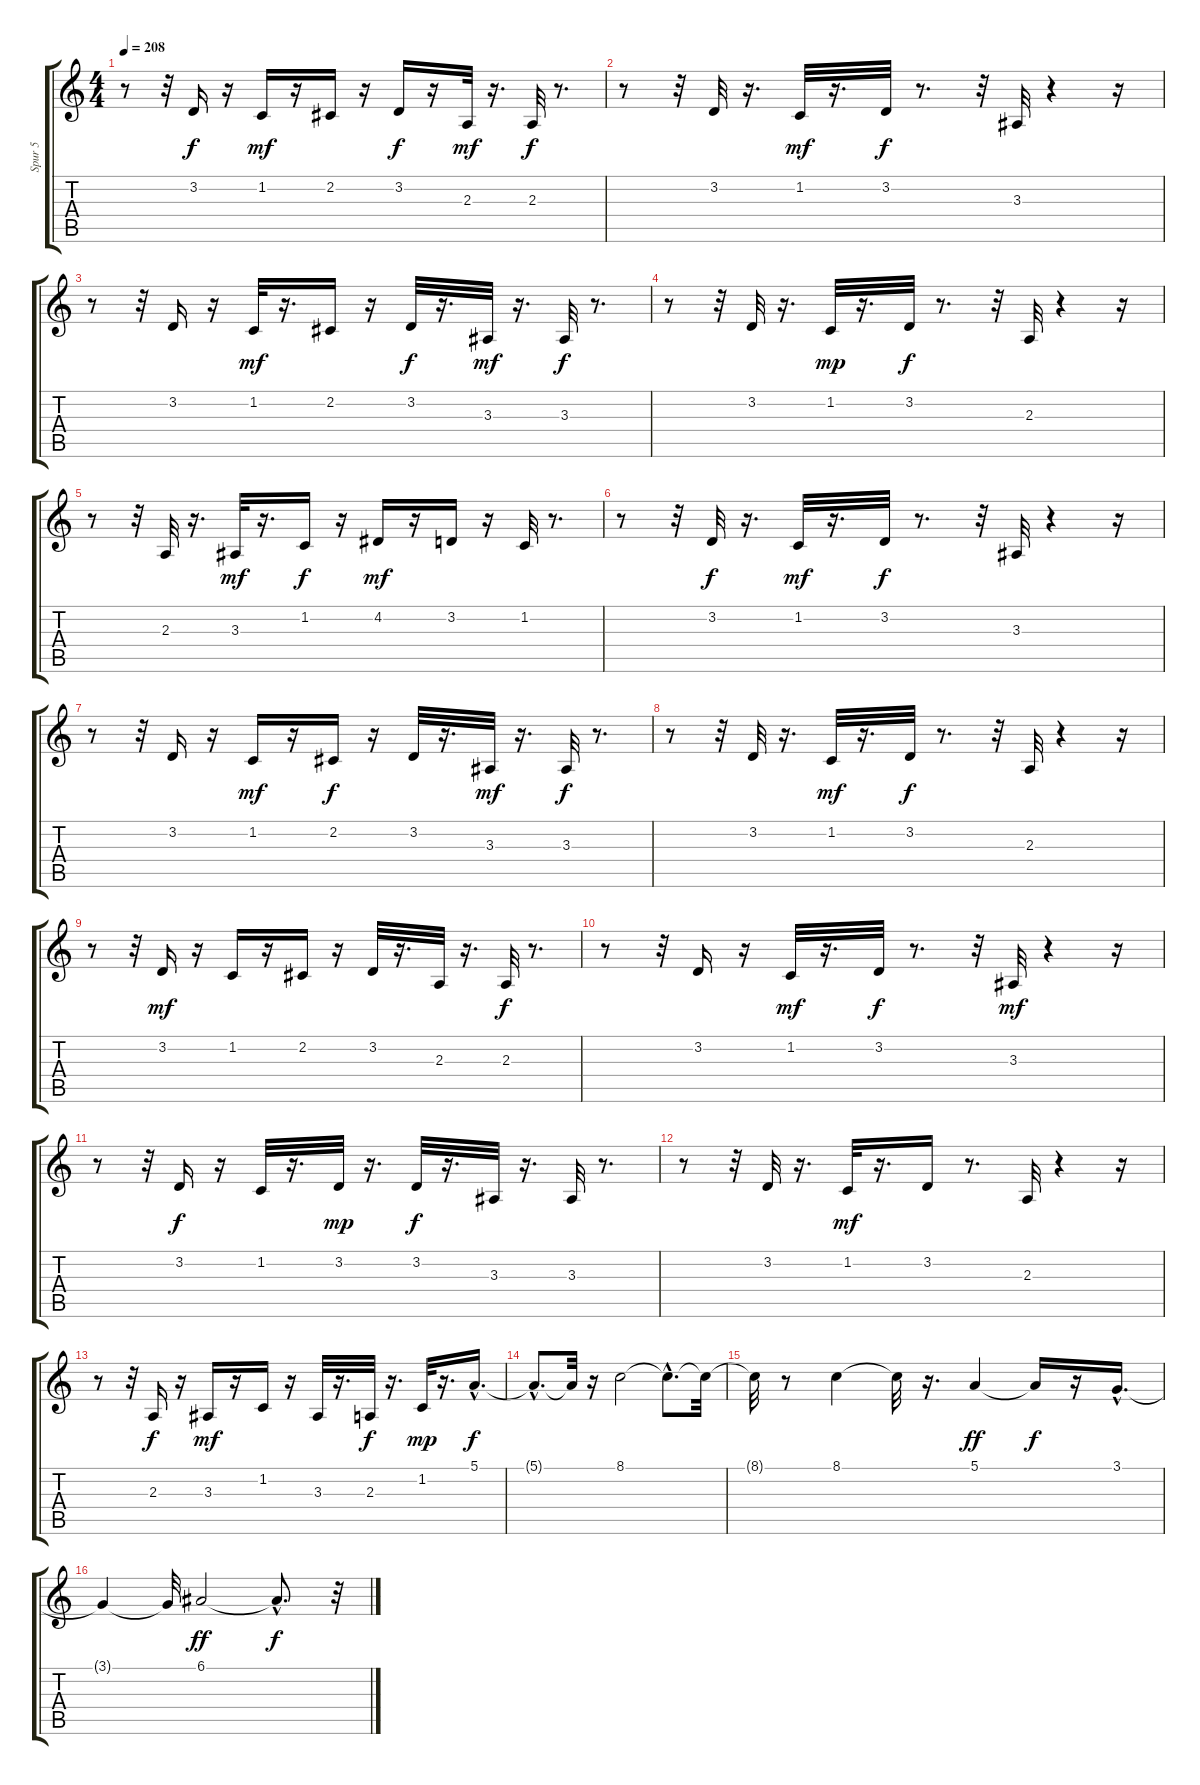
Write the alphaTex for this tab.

\track ("Spur 5" "Spur 5") {instrument acousticgrandpiano}
\staff {score tabs}
\tuning (E4 B3 G3 D3 A2 E2) {hide}
\ts (4 4)
\tempo 208
\clef g2
\ks c
r.8{dy f} r.32 3.2.16 r.16 1.2.16{dy mf} r.16 2.2.16 r.16 3.2.16{dy f} r.16 2.3.32{dy mf} r.16{d} 2.3.32{dy f} r.8{d} |
r.8 r.32 3.2.32 r.16{d} 1.2.32{dy mf} r.16{d} 3.2.32{dy f} r.8{d} r.32 3.3.32 r.4 r.16 |
r.8 r.32 3.2.16 r.16 1.2.32{dy mf} r.16{d} 2.2.16 r.16 3.2.32{dy f} r.16{d} 3.3.32{dy mf} r.16{d} 3.3.32{dy f} r.8{d} |
r.8 r.32 3.2.32 r.16{d} 1.2.32{dy mp} r.16{d} 3.2.32{dy f} r.8{d} r.32 2.3.32 r.4 r.16 |
r.8 r.32 2.3.32 r.16{d} 3.3.32{dy mf} r.16{d} 1.2.16{dy f} r.16 4.2.16{dy mf} r.16 3.2.16 r.16 1.2.32 r.8{d} |
r.8 r.32 3.2.32{dy f} r.16{d} 1.2.32{dy mf} r.16{d} 3.2.32{dy f} r.8{d} r.32 3.3.32 r.4 r.16 |
r.8 r.32 3.2.16 r.16 1.2.16{dy mf} r.16 2.2.16{dy f} r.16 3.2.32 r.16{d} 3.3.32{dy mf} r.16{d} 3.3.32{dy f} r.8{d} |
r.8 r.32 3.2.32 r.16{d} 1.2.32{dy mf} r.16{d} 3.2.32{dy f} r.8{d} r.32 2.3.32 r.4 r.16 |
r.8 r.32 3.2.16{dy mf} r.16 1.2.16 r.16 2.2.16 r.16 3.2.32 r.16{d} 2.3.32 r.16{d} 2.3.32{dy f} r.8{d} |
r.8 r.32 3.2.16 r.16 1.2.32{dy mf} r.16{d} 3.2.32{dy f} r.8{d} r.32 3.3.32{dy mf} r.4 r.16 |
r.8 r.32 3.2.16{dy f} r.16 1.2.32 r.16{d} 3.2.32{dy mp} r.16{d} 3.2.32{dy f} r.16{d} 3.3.32 r.16{d} 3.3.32 r.8{d} |
r.8 r.32 3.2.32 r.16{d} 1.2.32{dy mf} r.16{d} 3.2.16 r.8{d} 2.3.32 r.4 r.16 |
r.8 r.32 2.3.16{dy f} r.16 3.3.16{dy mf} r.16 1.2.16 r.16 3.3.32 r.16{d} 2.3.32{dy f} r.16{d} 1.2.32{dy mp} r.16{d} 5.1{hac}.16{d dy f volume 12 instrument electricguitarjazz} |
5.1{hac t}.8{d} 5.1{t}.32 r.16 8.1.2 8.1{hac t}.8{d} 8.1{t}.32 |
8.1{t}.32 r.8 8.1.4 8.1{t}.32 r.16{d} 5.1.4{dy ff} 5.1{t}.16{dy f} r.16 3.1{hac}.16{d} |
3.1{t}.4 3.1{t}.32 6.1.2{dy ff} 6.1{hac t}.8{d dy f} r.32
